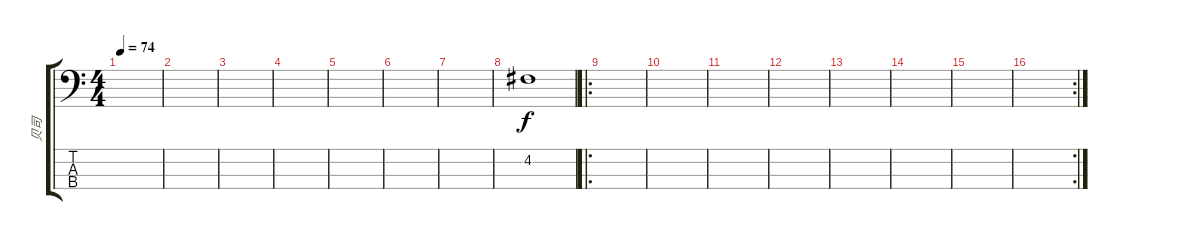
\track ("贝司" "贝司") {instrument electricbassfinger}
\staff {score tabs}
\tuning (G2 D2 A1 E1) {hide}
\ts (4 4)
\tempo 74
\clef f4
\ks c
|
|
|
|
|
|
|
4.2.1 |
\ro
|
|
|
|
|
|
|
\rc 2
